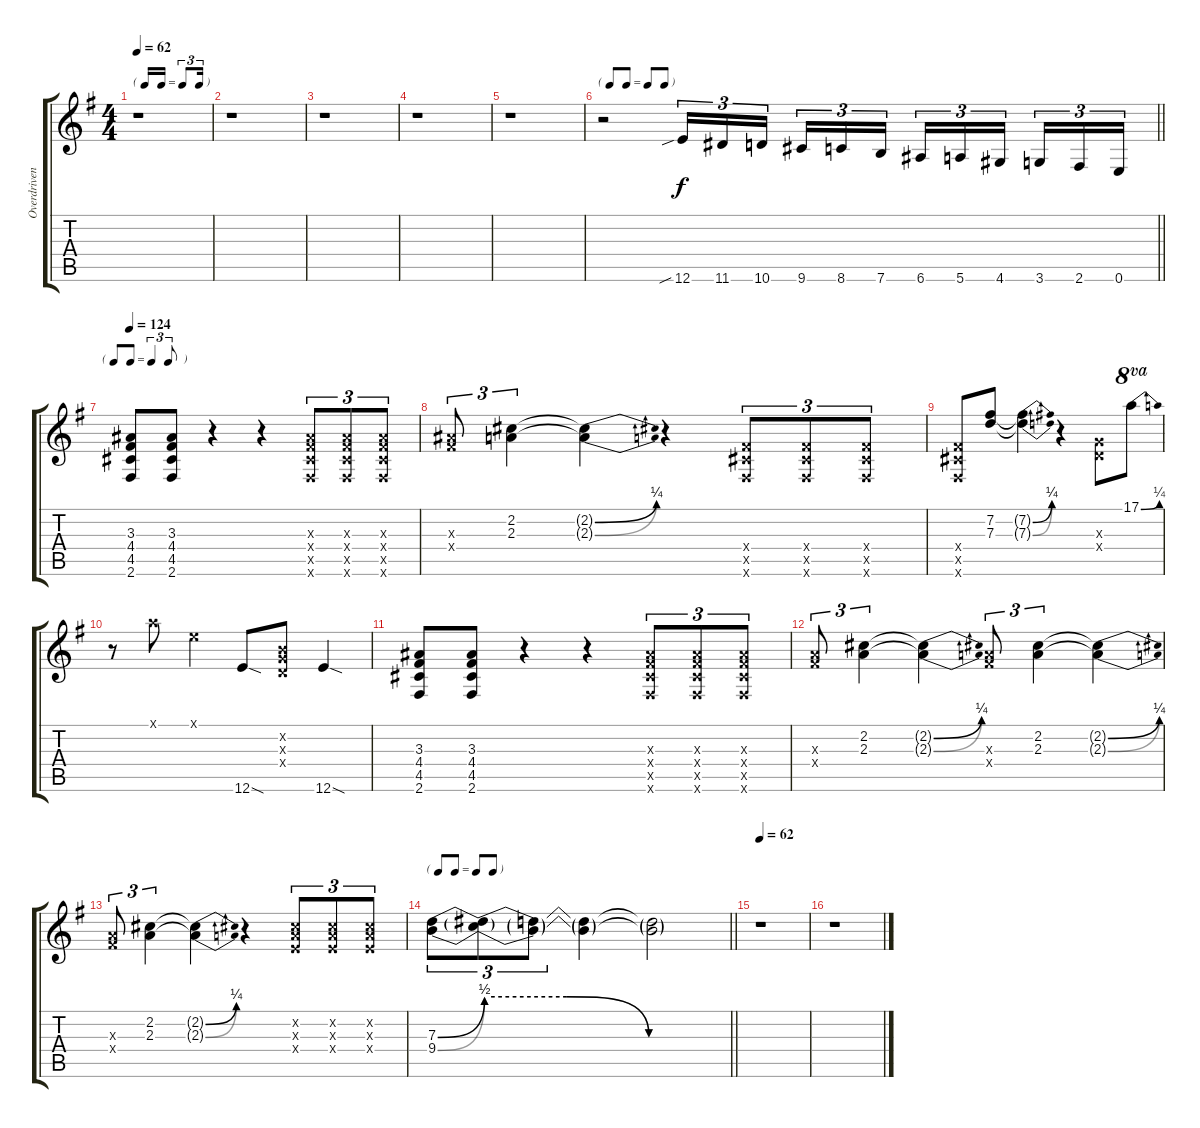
\track ("Overdriven Guitar" "Overdriven") {instrument overdrivenguitar}
\staff {score tabs}
\tuning (E4 B3 G3 D3 A2 E2) {hide}
\ts (4 4)
\tf triplet16th
\tempo 62
\clef g2
\ks g
r.1{dy ff} |
r.1 |
r.1 |
r.1 |
r.1 |
\tf none
\barLineRight lightlight
r.2 12.6{sib}.16{tu (3 2) dy f} 11.6.16{tu (3 2)} 10.6.16{tu (3 2) beam splitsecondary} 9.6.16{tu (3 2)} 8.6.16{tu (3 2)} 7.6.16{tu (3 2)} 6.6.16{tu (3 2)} 5.6.16{tu (3 2)} 4.6.16{tu (3 2) beam splitsecondary} 3.6.16{tu (3 2)} 2.6.16{tu (3 2)} 0.6.16{tu (3 2)} |
\tf triplet8th
\tempo 124
(3.3 4.4 4.5 2.6).8 (3.3 4.4 4.5 2.6).8 r.4 r.4 (3.3{x} 4.4{x} 4.5{x} 2.6{x}).8{tu (3 2)} (3.3{x} 4.4{x} 4.5{x} 2.6{x}).8{tu (3 2)} (3.3{x} 4.4{x} 4.5{x} 2.6{x}).8{tu (3 2)} |
(3.3{x} 4.4{x}).8{tu (3 2)} (2.2 2.3).4{tu (3 2)} (2.2{be (bend 0 0 60 1) t} 2.3{be (bend 0 0 60 1) t}).4 r.4 (4.4{x} 4.5{x} 2.6{x}).8{tu (3 2)} (4.4{x} 4.5{x} 2.6{x}).8{tu (3 2)} (4.4{x} 4.5{x} 2.6{x}).8{tu (3 2)} |
(4.4{x} 4.5{x} 2.6{x}).8 (7.2 7.3).8 (7.2{be (bend 0 0 60 1) t} 7.3{be (bend 0 0 60 1) t}).4 r.4 (0.3{x} 0.4{x}).8 17.1{be (bend 0 0 60 1)}.8{ot 8va} |
r.8 5.1{x}.8 0.1{x}.4 12.6{sod}.8 (0.2{x} 0.3{x} 0.4{x}).8 12.6{sod}.4 |
(3.3 4.4 4.5 2.6).8 (3.3 4.4 4.5 2.6).8 r.4 r.4 (3.3{x} 4.4{x} 4.5{x} 2.6{x}).8{tu (3 2)} (3.3{x} 4.4{x} 4.5{x} 2.6{x}).8{tu (3 2)} (3.3{x} 4.4{x} 4.5{x} 2.6{x}).8{tu (3 2)} |
(2.3{x} 4.4{x}).8{tu (3 2)} (2.2 2.3).4{tu (3 2)} (2.2{be (bend 0 0 60 1) t} 2.3{be (bend 0 0 60 1) t}).4 (2.3{x} 4.4{x}).8{tu (3 2)} (2.2 2.3).4{tu (3 2)} (2.2{be (bend 0 0 60 1) t} 2.3{be (bend 0 0 60 1) t}).4 |
(2.3{x} 4.4{x}).8{tu (3 2)} (2.2 2.3).4{tu (3 2)} (2.2{be (bend 0 0 60 1) t} 2.3{be (bend 0 0 60 1) t}).4 r.4 (2.2{x} 2.3{x} 2.4{x}).8{tu (3 2)} (2.2{x} 2.3{x} 2.4{x}).8{tu (3 2)} (2.2{x} 2.3{x} 2.4{x}).8{tu (3 2)} |
\tf none
\barLineRight lightlight
(7.3{be (bend 0 0 60 2)} 9.4{be (bend 0 0 60 2)}).8{tu (3 2)} (7.3{be (custom 0 2 20 2 40 0 60 0) t} 9.4{be (custom 0 2 20 2 40 0 60 0) t}).8{tu (3 2)} (7.3{t} 9.4{t}).8{tu (3 2)} (7.3{t} 9.4{t}).4 (7.3{t} 9.4{t}).2 |
\tempo 62
r.1 |
r.1
